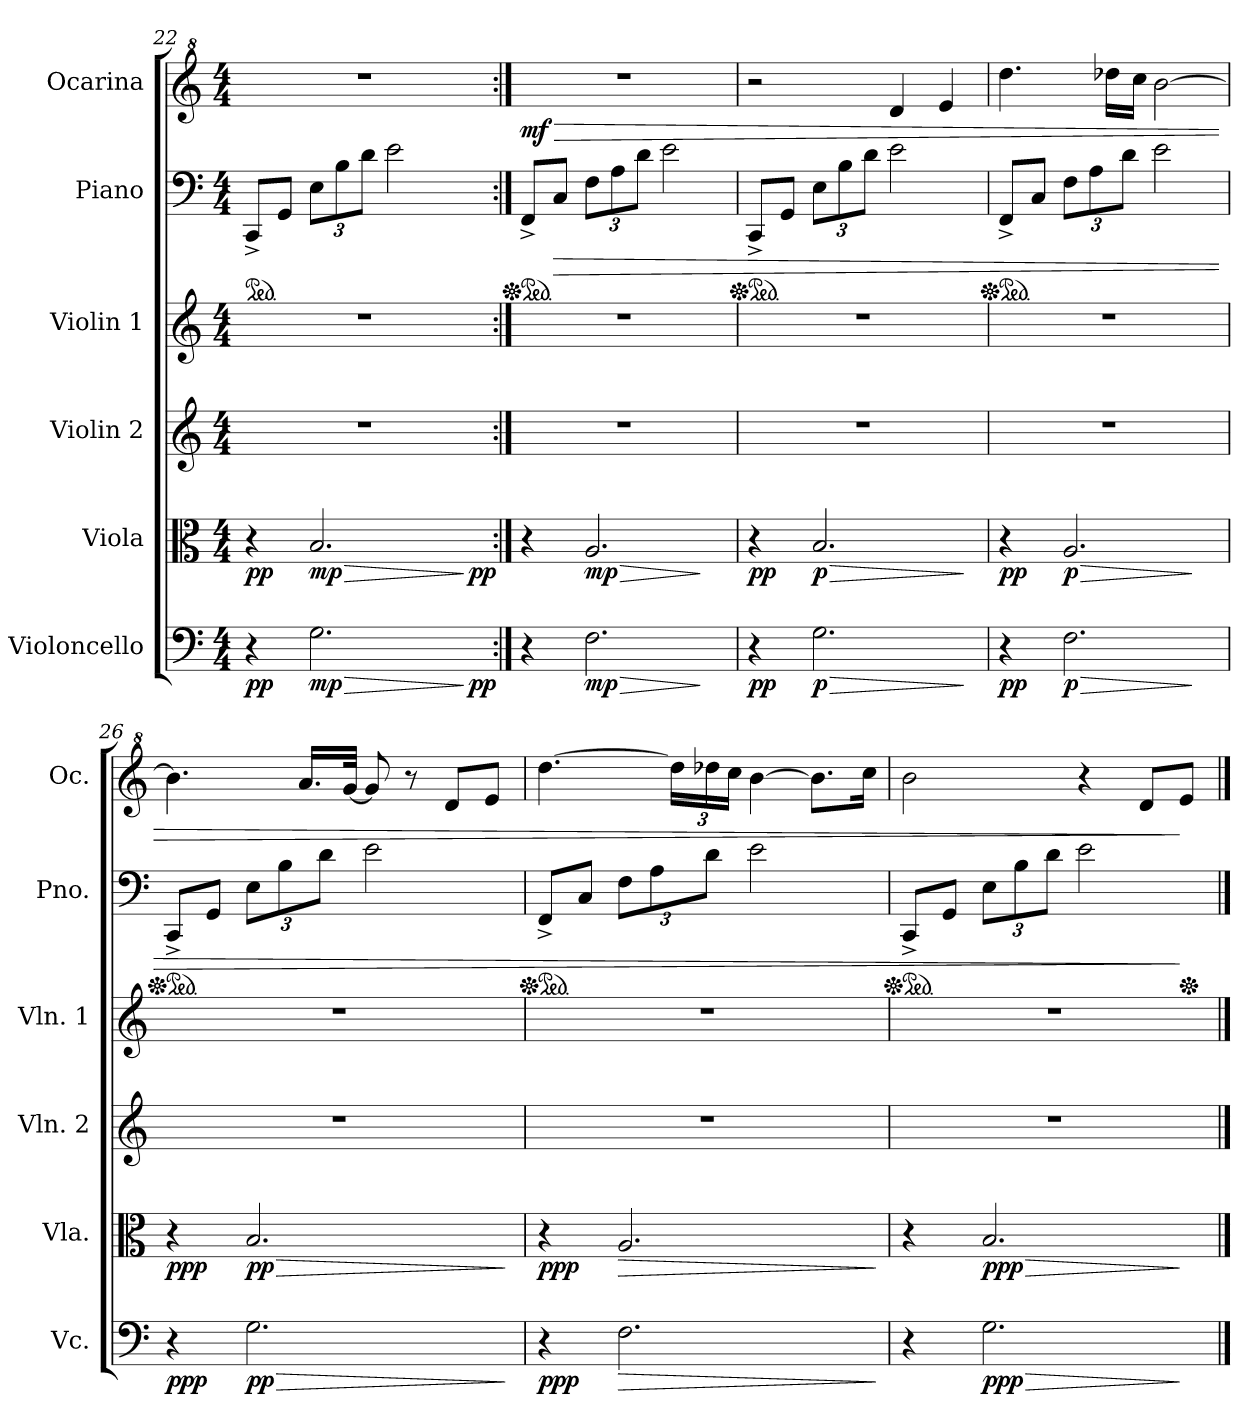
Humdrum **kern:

**kern	**dynam	**kern	**dynam	**kern	**kern	**kern	**dynam	**kern	**dynam
*part6	*part6	*part5	*part5	*part4	*part3	*part2	*part2	*part1	*part1
*staff6	*staff6	*staff5	*staff5	*staff4	*staff3	*staff2	*staff2	*staff1	*staff1
*I"Violoncello	*	*I"Viola	*	*I"Violin 2	*I"Violin 1	*I"Piano	*	*I"Ocarina	*
*I'Vc.	*	*I'Vla.	*	*I'Vln. 2	*I'Vln. 1	*I'Pno.	*	*I'Oc.	*
*clefF4	*	*clefC3	*	*clefG2	*clefG2	*clefF4	*	*clefG^2	*
*	*	*	*	*	*	*	*	*ITrd7c12	*
*k[]	*	*k[]	*	*k[]	*k[]	*k[]	*	*k[]	*
*M4/4	*	*M4/4	*	*M4/4	*M4/4	*M4/4	*	*M4/4	*
=22	=22	=22	=22	=22	=22	=22	=22	=22	=22
*^	*	*^	*	*	*	*	*	*	*
*	*	*	*	*	*	*	*	*ped	*	*	*
!	!	!LO:DY:b	!	!	!LO:DY:b	!	!	!	!	!	!
4r	2ryy	pp	4r	2ryy	pp	1r	1r	8CC^/L	.	1r	.
.	.	.	.	.	.	.	.	8GG/J	.	.	.
!	!	!LO:HP:b	!	!	!LO:HP:b	!	!	!	!	!	!
*	*	*	*	*	*	*	*	*Xbrackettup	*	*	*
!	!	!LO:DY:n=1:b	!	!	!LO:DY:n=1:b	!	!	!	!	!	!
2.G\	.	> mp	2.B/	.	> mp	.	.	12E\L	.	.	.
.	.	.	.	.	.	.	.	12B\	.	.	.
.	.	.	.	.	.	.	.	12d\J	.	.	.
.	4ryy	.	.	4ryy	.	.	.	2e\	.	.	.
.	8ryy	.	.	8ryy	.	.	.	.	.	.	.
!	!	!LO:DY:n=2:b	!	!	!LO:DY:n=2:b	!	!	!	!	!	!
.	8ryy	] pp	.	8ryy	] pp	.	.	.	.	.	.
*v	*v	*	*	*	*	*	*	*	*	*	*
*	*	*v	*v	*	*	*	*	*	*	*
=23:|!	=23:|!	=23:|!	=23:|!	=23:|!	=23:|!	=23:|!	=23:|!	=23:|!	=23:|!
*	*	*	*	*	*	*Xped	*	*	*
*	*	*	*	*	*	*ped	*	*	*
*^	*	*^	*	*	*	*	*	*	*
!	!	!	!	!	!	!	!	!	!	!	!LO:HP:b
!	!	!	!	!	!	!	!	!	!	!	!LO:DY:n=1:b
*v	*v	*	*	*	*	*	*	*	*	*	*
*	*	*v	*v	*	*	*	*	*	*	*
4r	.	4r	.	1r	1r	8FF^/L	.	1r	> mf
!	!	!	!	!	!	!	!LO:HP:b	!	!
.	.	.	.	.	.	8C/J	>	.	.
!	!LO:HP:b	!	!LO:HP:b	!	!	!	!	!	!
!	!LO:DY:n=1:b	!	!LO:DY:n=1:b	!	!	!	!	!	!
2.F\	> mp	2.A/	> mp	.	.	12F\L	.	.	.
.	.	.	.	.	.	12A\	.	.	.
.	.	.	.	.	.	12d\J	.	.	.
.	.	.	.	.	.	2e\	.	.	.
.	]	.	]	.	.	.	.	.	.
=24	=24	=24	=24	=24	=24	=24	=24	=24	=24
*	*	*	*	*	*	*Xped	*	*	*
*	*	*	*	*	*	*ped	*	*	*
*	*	*	*	*	*	*	*	*MM60	*
!	!LO:DY:b	!	!LO:DY:b	!	!	!	!	!	!
4r	pp	4r	pp	1r	1r	8CC^/L	.	2r	.
.	.	.	.	.	.	8GG/J	.	.	.
!	!LO:HP:b	!	!LO:HP:b	!	!	!	!	!	!
!	!LO:DY:n=1:b	!	!LO:DY:n=1:b	!	!	!	!	!	!
2.G\	> p	2.B/	> p	.	.	12E\L	.	.	.
.	.	.	.	.	.	12B\	.	.	.
.	.	.	.	.	.	12d\J	.	.	.
.	.	.	.	.	.	2e\	.	4d/	.
.	.	.	.	.	.	.	.	4e/	.
.	]	.	]	.	.	.	.	.	.
!!LO:PB:g=z
=25	=25	=25	=25	=25	=25	=25	=25	=25	=25
*	*	*	*	*	*	*Xped	*	*	*
*	*	*	*	*	*	*ped	*	*	*
*	*	*	*	*	*	*	*	*MM74	*
!	!LO:DY:b	!	!LO:DY:b	!	!	!	!	!	!
4r	pp	4r	pp	1r	1r	8FF^/L	.	4.dd\	.
.	.	.	.	.	.	8C/J	.	.	.
!	!LO:HP:b	!	!LO:HP:b	!	!	!	!	!	!
!	!LO:DY:n=1:b	!	!LO:DY:n=1:b	!	!	!	!	!	!
2.F\	> p	2.A/	> p	.	.	12F\L	.	.	.
.	.	.	.	.	.	12A\	.	.	.
.	.	.	.	.	.	.	.	16dd-X\LL	.
.	.	.	.	.	.	12d\J	.	.	.
.	.	.	.	.	.	.	.	16cc\JJ	.
.	.	.	.	.	.	2e\	.	[2b\	.
.	]	.	]	.	.	.	.	.	.
=26	=26	=26	=26	=26	=26	=26	=26	=26	=26
*	*	*	*	*	*	*Xped	*	*	*
*	*	*	*	*	*	*ped	*	*	*
!	!LO:DY:b	!	!LO:DY:b	!	!	!	!	!	!
4r	ppp	4r	ppp	1r	1r	8CC^/L	.	4.b\]	.
.	.	.	.	.	.	8GG/J	.	.	.
!	!LO:HP:b	!	!LO:HP:b	!	!	!	!	!	!
!	!LO:DY:n=1:b	!	!LO:DY:n=1:b	!	!	!	!	!	!
2.G\	> pp	2.B/	> pp	.	.	12E\L	.	.	.
.	.	.	.	.	.	12B\	.	.	.
.	.	.	.	.	.	.	.	16.a/LL	.
.	.	.	.	.	.	12d\J	.	.	.
.	.	.	.	.	.	.	.	[32g/JJk	.
.	.	.	.	.	.	2e\	.	8g/]	.
.	.	.	.	.	.	.	.	8r	.
.	.	.	.	.	.	.	.	8d/L	.
.	.	.	.	.	.	.	.	8e/J	.
.	]	.	]	.	.	.	.	.	.
=27	=27	=27	=27	=27	=27	=27	=27	=27	=27
*	*	*	*	*	*	*Xped	*	*	*
*	*	*	*	*	*	*ped	*	*	*
!	!LO:DY:b	!	!LO:DY:b	!	!	!	!	!	!
4r	ppp	4r	ppp	1r	1r	8FF^/L	.	[4.dd\	.
.	.	.	.	.	.	8C/J	.	.	.
!	!LO:HP:b	!	!LO:HP:b	!	!	!	!	!	!
2.F\	>	2.A/	>	.	.	12F\L	.	.	.
.	.	.	.	.	.	12A\	.	.	.
*	*	*	*	*	*	*	*	*Xbrackettup	*
.	.	.	.	.	.	.	.	24dd\LL]	.
.	.	.	.	.	.	12d\J	.	24dd-X\	.
.	.	.	.	.	.	.	.	24cc\JJ	.
.	.	.	.	.	.	2e\	.	[4b\	.
.	.	.	.	.	.	.	.	8.b\L]	.
.	.	.	.	.	.	.	.	16cc\Jk	.
.	]	.	]	.	.	.	.	.	.
=28	=28	=28	=28	=28	=28	=28	=28	=28	=28
*^	*	*^	*	*	*	*	*	*	*
*	*	*	*	*	*	*	*	*Xped	*	*	*
*	*	*	*	*	*	*	*	*ped	*	*	*
*v	*v	*	*	*	*	*	*	*	*	*	*
*	*	*v	*v	*	*	*	*	*	*	*
*	*	*	*	*	*	*	*	*MM68	*
*^	*	*^	*	*	*	*^	*	*	*
4r	2ryy	.	4r	2ryy	.	1r	1r	8CC^/L	2ryy	.	2b\	.
.	.	.	.	.	.	.	.	8GG/J	.	.	.	.
!	!	!LO:HP:b	!	!	!LO:HP:b	!	!	!	!	!	!	!
!	!	!LO:DY:n=1:b	!	!	!LO:DY:n=1:b	!	!	!	!	!	!	!
2.G\	.	> ppp	2.B/	.	> ppp	.	.	12E\L	.	.	.	.
.	.	.	.	.	.	.	.	12B\	.	.	.	.
.	.	.	.	.	.	.	.	12d\J	.	.	.	.
.	4ryy	.	.	4ryy	.	.	.	2e\	4ryy	.	4r	.
.	8ryy	.	.	8ryy	.	.	.	.	8ryy	.	8d/L	.
*	*	*	*	*	*	*	*	*Xped	*	*	*	*
.	8ryy	]	.	8ryy	]	.	.	.	8ryy	]	8e/J	]
*v	*v	*	*	*	*	*	*	*v	*v	*	*	*
*	*	*v	*v	*	*	*	*	*	*	*
==	==	==	==	==	==	==	==	==	==
*-	*-	*-	*-	*-	*-	*-	*-	*-	*-
